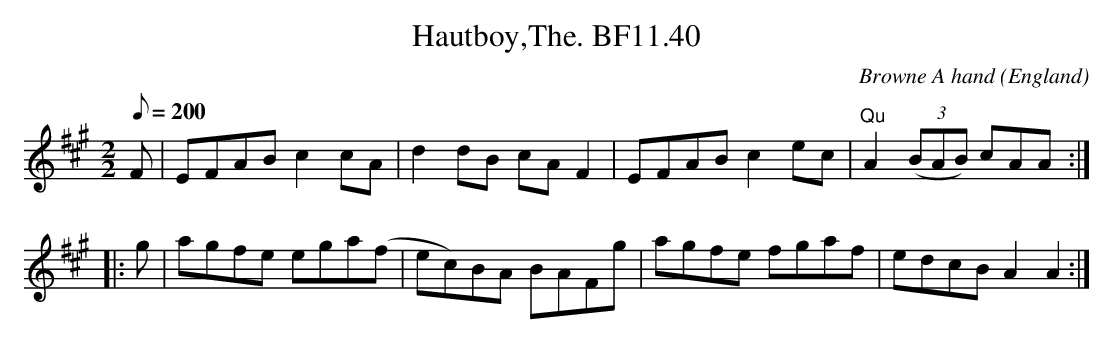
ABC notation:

X:1
T:Hautboy,The. BF11.40
M:2/2
L:1/8
Q:200
C:Browne A hand
O:England
K:A major
F|EFAB c2 cA|d2 dB cA F2|EFAB c2 ec|"Qu"A2 ((3BAB) cAA:|!
|:g|agfe ega(f|ec)BA BAFg|agfe fgaf|edcB A2A2:|]
